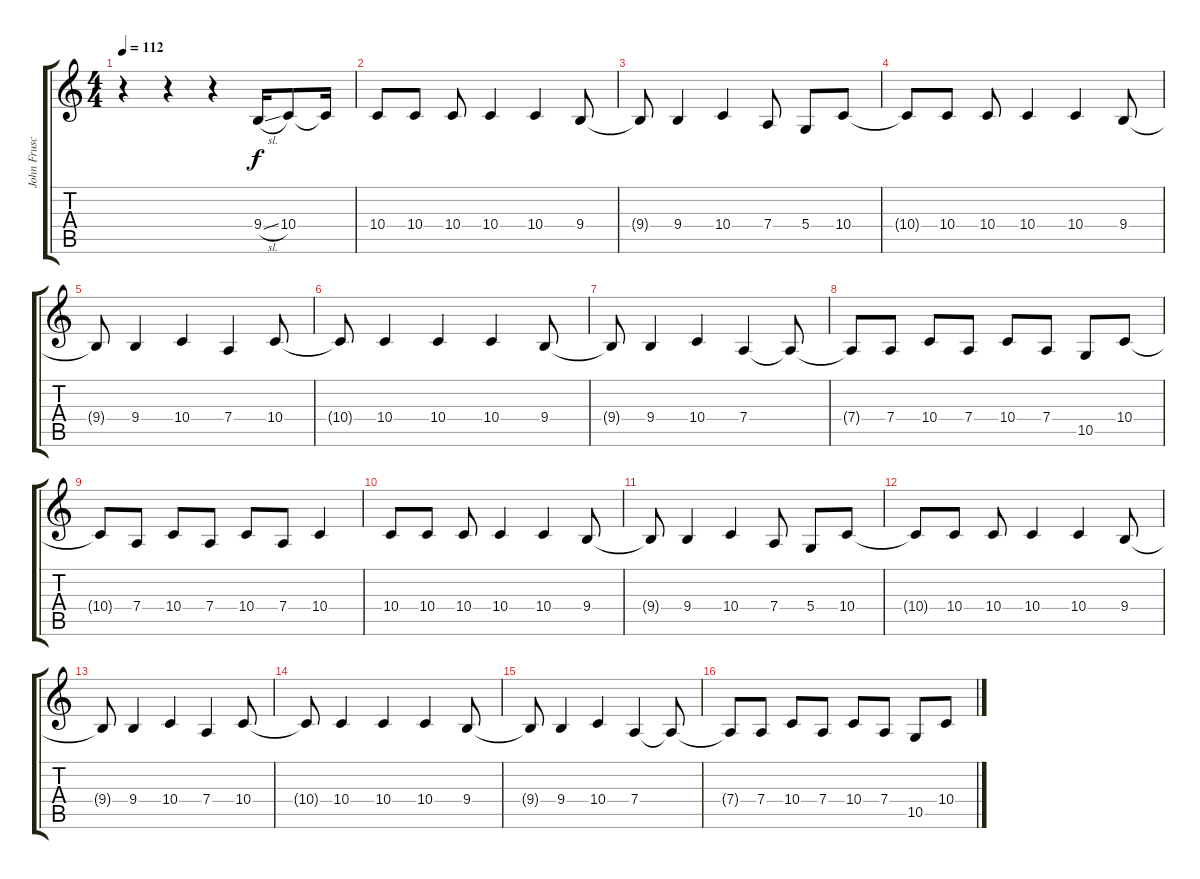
\track ("John Frusciante" "John Frusc") {instrument piccolo}
\staff {score tabs}
\tuning (E4 B3 G3 D3 A2 E2) {hide}
\ts (4 4)
\tempo 112
\clef g2
\ks c
r.4{dy f} r.4 r.4 9.4{sl}.16{volume 16} 10.4.8 10.4{t}.16 |
10.4.8 10.4.8 10.4.8 10.4.4 10.4.4 9.4.8 |
9.4{t}.8 9.4.4 10.4.4 7.4.8 5.4.8 10.4.8 |
10.4{t}.8 10.4.8 10.4.8 10.4.4 10.4.4 9.4.8 |
9.4{t}.8 9.4.4 10.4.4 7.4.4 10.4.8 |
10.4{t}.8 10.4.4 10.4.4 10.4.4 9.4.8 |
9.4{t}.8 9.4.4 10.4.4 7.4.4 7.4{t}.8 |
7.4{t}.8 7.4.8 10.4.8 7.4.8 10.4.8 7.4.8 10.5.8 10.4.8 |
10.4{t}.8 7.4.8 10.4.8 7.4.8 10.4.8 7.4.8 10.4.4 |
10.4.8 10.4.8 10.4.8 10.4.4 10.4.4 9.4.8 |
9.4{t}.8 9.4.4 10.4.4 7.4.8 5.4.8 10.4.8 |
10.4{t}.8 10.4.8 10.4.8 10.4.4 10.4.4 9.4.8 |
9.4{t}.8 9.4.4 10.4.4 7.4.4 10.4.8 |
10.4{t}.8 10.4.4 10.4.4 10.4.4 9.4.8 |
9.4{t}.8 9.4.4 10.4.4 7.4.4 7.4{t}.8 |
7.4{t}.8 7.4.8 10.4.8 7.4.8 10.4.8 7.4.8 10.5.8 10.4.8
